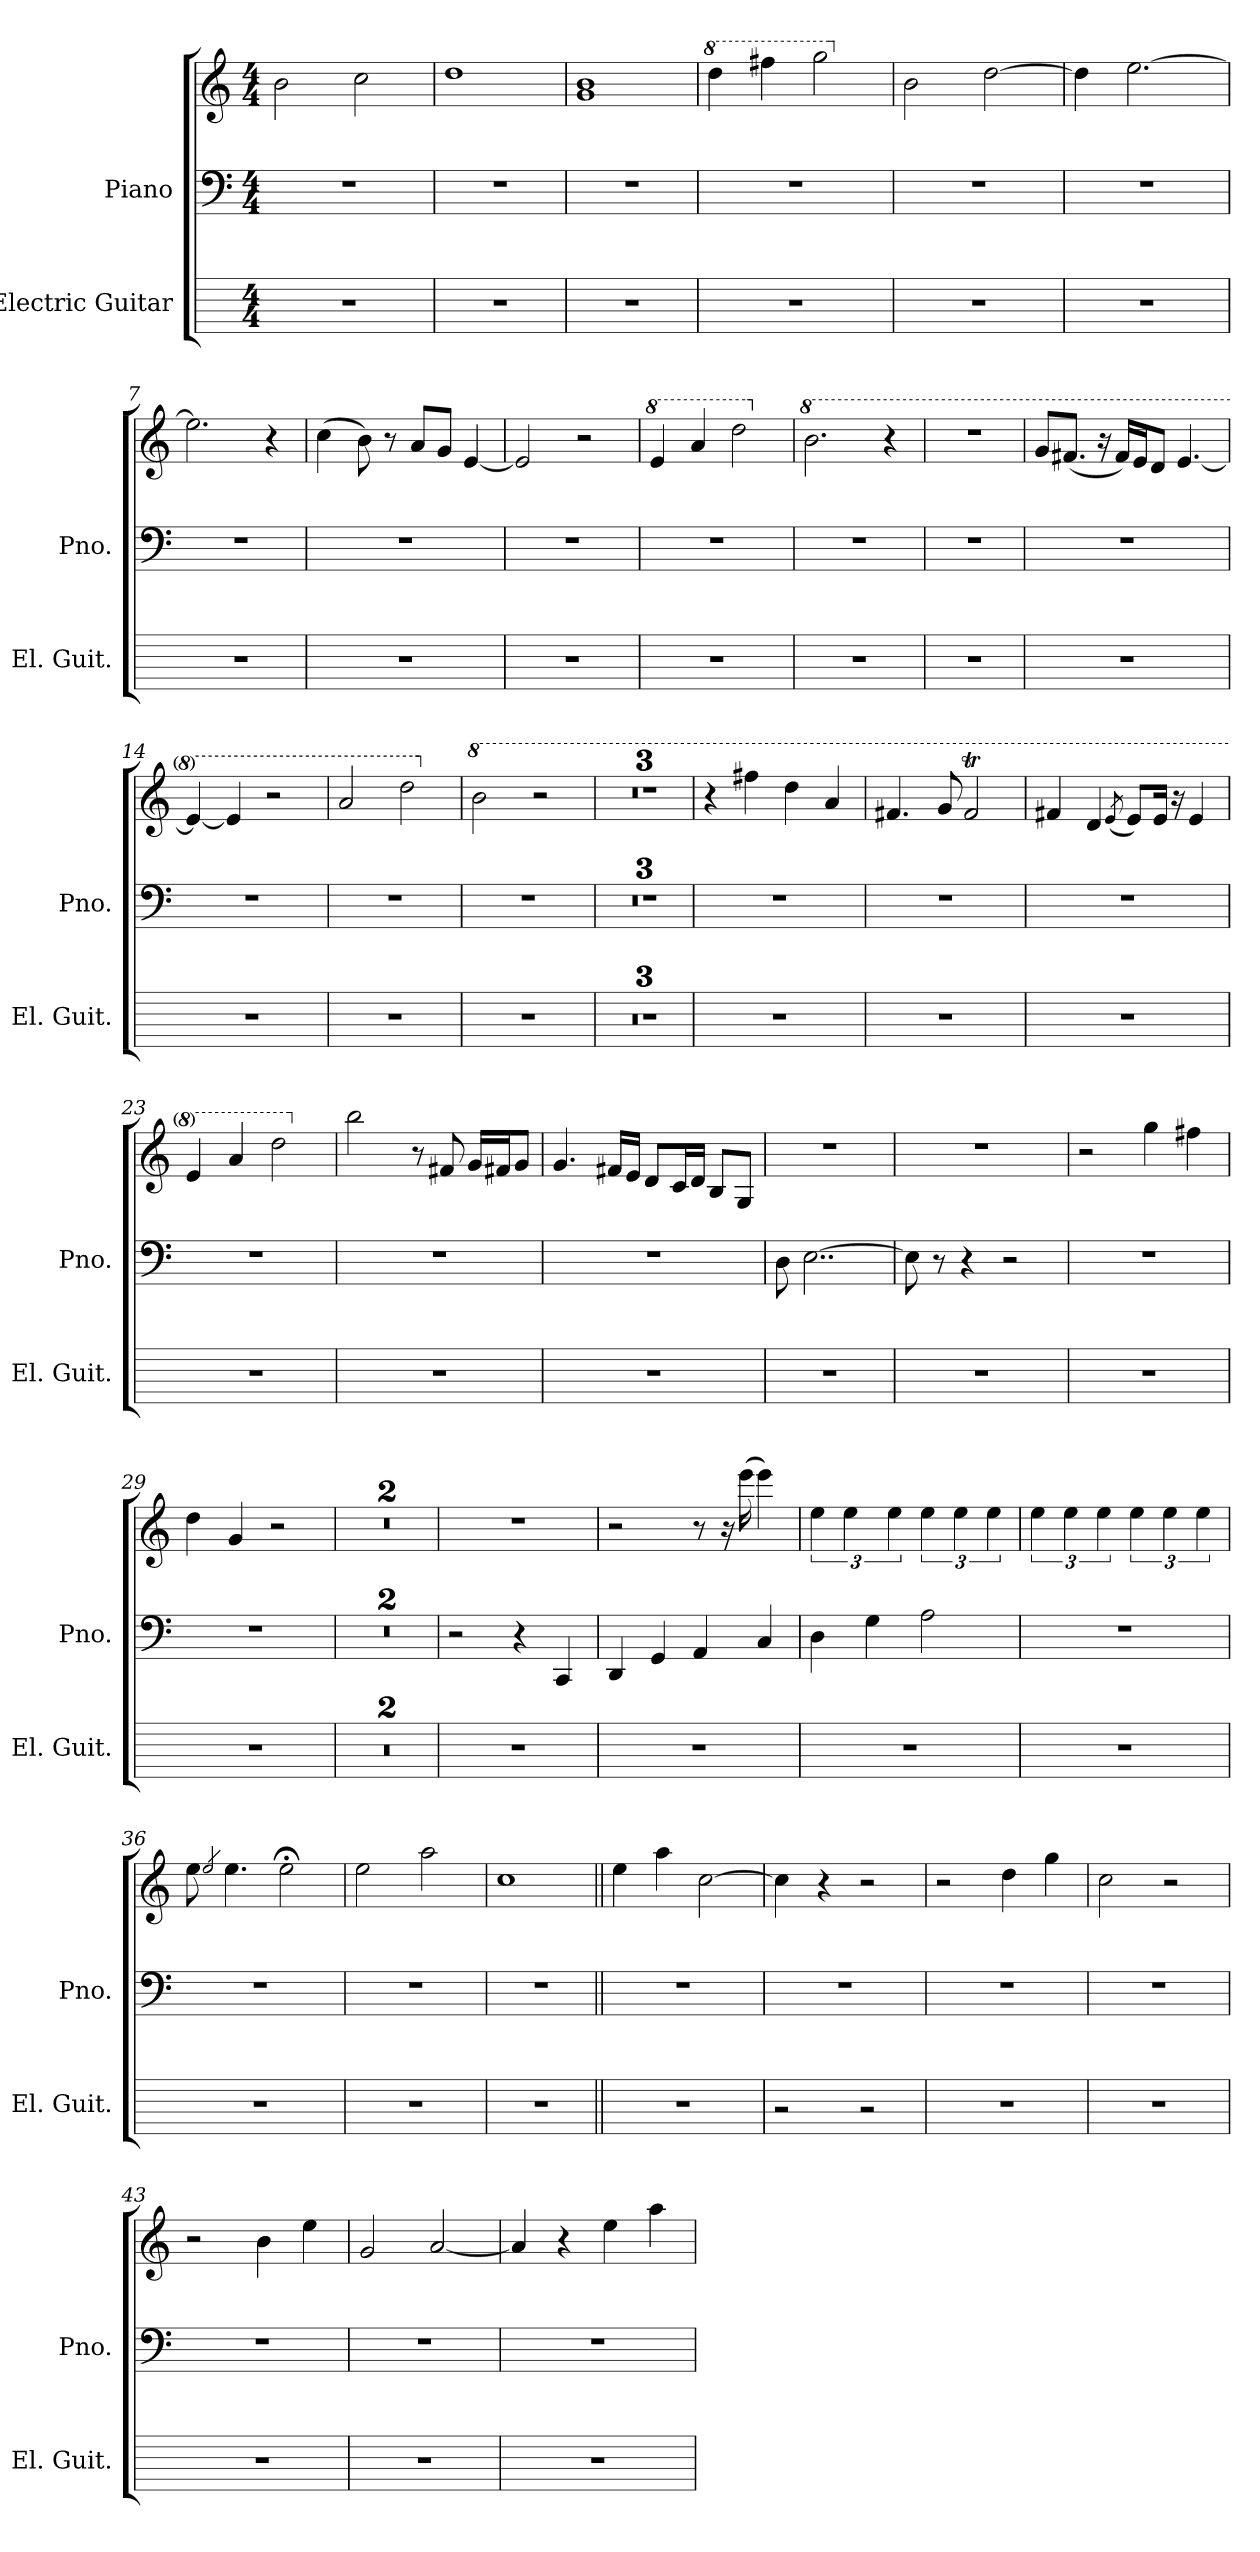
**kern	**kern	**kern
*part2	*part1	*part1
*staff3	*staff2	*staff1
*I"Electric Guitar	*I"Piano	*
*I'El. Guit.	*I'Pno.	*
*stria6	*	*
*	*clefF4	*clefG2
*k[]	*k[]	*k[]
*M4/4	*M4/4	*M4/4
*MM99	*MM99	*MM99
=1	=1	=1
1r	1r	2b\
.	.	2cc\
=2	=2	=2
1r	1r	1dd
=3	=3	=3
1r	1r	1g 1b
=4	=4	=4
*	*	*8va
1r	1r	4ddd\
.	.	4fff#X\
.	.	2ggg\
=5	=5	=5
*	*	*X8va
1r	1r	2b\
.	.	[2dd\
=6	=6	=6
1r	1r	4dd\]
.	.	[2.ee\
=7	=7	=7
1r	1r	2.ee\]
.	.	4r
=8	=8	=8
1r	1r	(>4cc\
.	.	8b\)
.	.	8r
.	.	8a/L
.	.	8g/J
.	.	[4e/
=9	=9	=9
1r	1r	2e/]
.	.	2r
=10	=10	=10
*	*	*8va
1r	1r	4ee/
.	.	4aa/
.	.	2ddd\
=11	=11	=11
*	*	*X8va
*	*	*8va
1r	1r	2.bb\
.	.	4r
!!LO:LB:g=z
=12	=12	=12
*	*	*X8va
1r	1r	1r
=13	=13	=13
1r	1r	8g/L
.	.	(<8.f#X/J
.	.	16r
.	.	16f#/LL)
.	.	16e/J
.	.	8d/J
.	.	[4.e/
=14	=14	=14
1r	1r	4e/_
.	.	4e/]
.	.	2r
=15	=15	=15
*	*	*8va
1r	1r	2aa/
.	.	2ddd\
=16	=16	=16
*	*	*X8va
*	*	*8va
1r	1r	2bb\
.	.	2r
=17	=17	=17
*	*	*X8va
1r	1r	1r
=18	=18	=18
1r	1r	1r
=19	=19	=19
1r	1r	1r
=20	=20	=20
1r	1r	4r
.	.	4ff#X\
.	.	4dd\
.	.	4a/
=21	=21	=21
1r	1r	4.f#X/
.	.	8g/
.	.	2f#t/
!!LO:LB:g=z
=22	=22	=22
1r	1r	4f#X/
.	.	4d/
.	.	(<8qe/
.	.	8e/L)
.	.	16e/Jk
.	.	16r
.	.	4e/
=23	=23	=23
*	*	*8va
1r	1r	4ee/
.	.	4aa/
.	.	2ddd\
=24	=24	=24
*	*	*X8va
1r	1r	2bb\
.	.	8r
.	.	8f#X/
.	.	16g/LL
.	.	16f#X/J
.	.	(>8g/J
=25	=25	=25
1r	1r	4.g/
.	.	16f#X/LL
.	.	16e/JJ
.	.	8d/L
.	.	16c/L
.	.	16d/JJ
.	.	8B/L
.	.	8G/J
=26	=26	=26
1r	8D\	1r
.	[2..E\	.
=27	=27	=27
1r	8E\]	1r)
.	8r	.
.	4r	.
.	2r	.
!!LO:PB:g=z
=28	=28	=28
1r	1r	2r
.	.	4gg\
.	.	4ff#X\
=29	=29	=29
1r	1r	4dd\
.	.	4g/
.	.	2r
=30	=30	=30
1r	1r	1r
=31	=31	=31
1r	1r	1r
=32	=32	=32
1r	2r	1r
.	4r	.
.	4CC/	.
=33	=33	=33
1r	4DD/	2r
.	4GG/	.
.	4AA/	8r
.	.	16r
.	.	(>16eee\
.	4C/	4eee\)
=34	=34	=34
1r	4D\	6ee\
.	.	6ee\
.	4G\	.
.	.	6ee\
.	2A\	6ee\
.	.	6ee\
.	.	6ee\
=35	=35	=35
1r	1r	6ee\
.	.	6ee\
.	.	6ee\
.	.	6ee\
.	.	6ee\
.	.	6ee\
=36	=36	=36
1r	1r	8ee\
.	.	2qee/
.	.	4.ee\
.	.	2ee;<\
!!LO:LB:g=z
=37	=37	=37
1r	1r	2ee\
.	.	2aa\
=38	=38	=38
1r	1r	1cc
=39||	=39||	=39||
1r	1r	4ee\
.	.	4aa\
.	.	[2cc\
=40	=40	=40
2r	1r	4cc\]
.	.	4r
2r	.	2r
=41	=41	=41
1r	1r	2r
.	.	4dd\
.	.	4gg\
=42	=42	=42
1r	1r	2cc\
.	.	2r
=43	=43	=43
1r	1r	2r
.	.	4b\
.	.	4ee\
=44	=44	=44
1r	1r	2g/
.	.	[2a/
=45	=45	=45
1r	1r	4a/]
.	.	4r
.	.	4ee\
.	.	4aa\
=	=	=
*-	*-	*-
